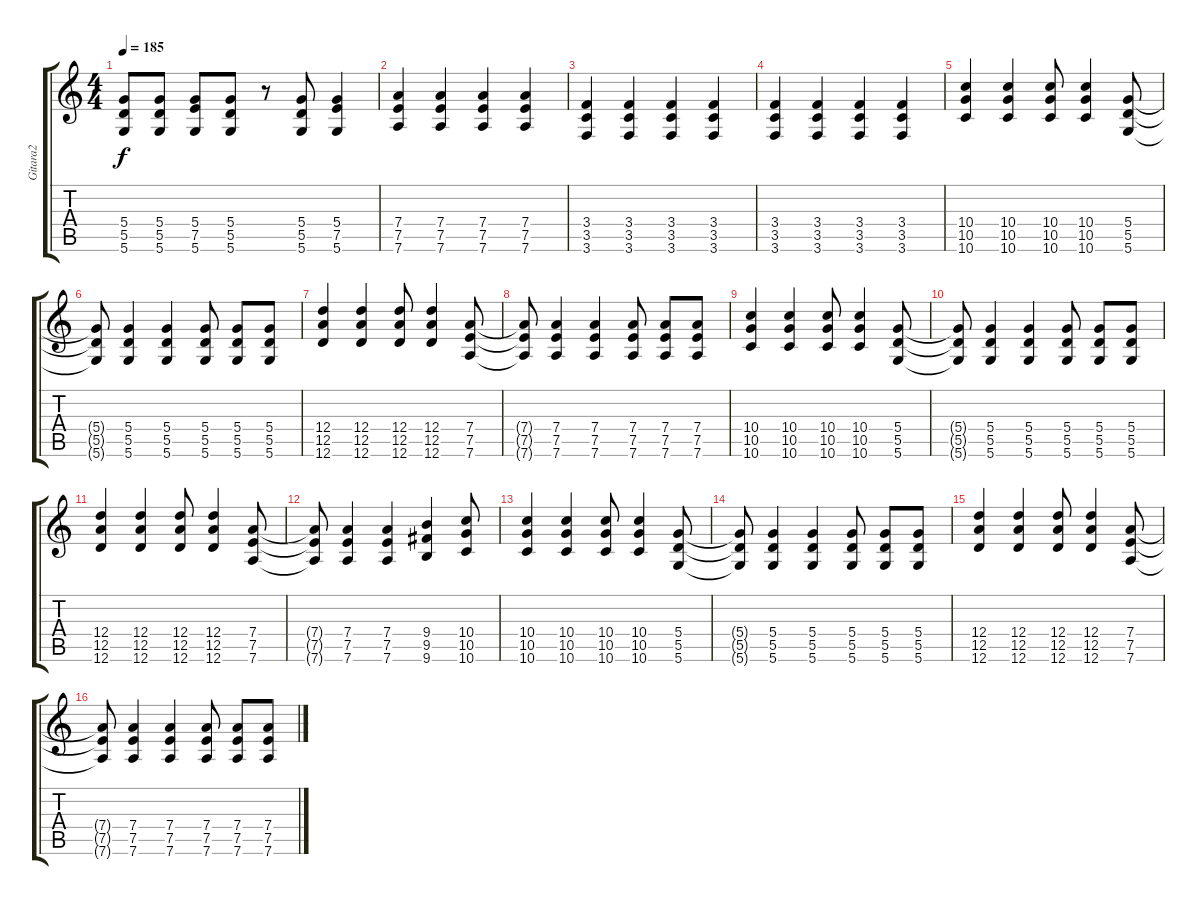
\track ("Gitara2" "Gitara2") {instrument overdrivenguitar}
\staff {score tabs}
\tuning (E4 B3 G3 D3 A2 D2) {hide}
\ts (4 4)
\tempo 185
\clef g2
\ks c
(5.4 5.5 5.6).8{dy f} (5.4 5.5 5.6).8 (5.4 7.5 5.6).8 (5.4 5.5 5.6).8 r.8 (5.4 5.5 5.6).8 (5.4 7.5 5.6).4 |
(7.4 7.5 7.6).4 (7.4 7.5 7.6).4 (7.4 7.5 7.6).4 (7.4 7.5 7.6).4 |
(3.4 3.5 3.6).4 (3.4 3.5 3.6).4 (3.4 3.5 3.6).4 (3.4 3.5 3.6).4 |
(3.4 3.5 3.6).4 (3.4 3.5 3.6).4 (3.4 3.5 3.6).4 (3.4 3.5 3.6).4 |
(10.4 10.5 10.6).4 (10.4 10.5 10.6).4 (10.4 10.5 10.6).8 (10.4 10.5 10.6).4 (5.4 5.5 5.6).8 |
(5.4{t} 5.5{t} 5.6{t}).8 (5.4 5.5 5.6).4 (5.4 5.5 5.6).4 (5.4 5.5 5.6).8 (5.4 5.5 5.6).8 (5.4 5.5 5.6).8 |
(12.4 12.5 12.6).4 (12.4 12.5 12.6).4 (12.4 12.5 12.6).8 (12.4 12.5 12.6).4 (7.4 7.5 7.6).8 |
(7.4{t} 7.5{t} 7.6{t}).8 (7.4 7.5 7.6).4 (7.4 7.5 7.6).4 (7.4 7.5 7.6).8 (7.4 7.5 7.6).8 (7.4 7.5 7.6).8 |
(10.4 10.5 10.6).4 (10.4 10.5 10.6).4 (10.4 10.5 10.6).8 (10.4 10.5 10.6).4 (5.4 5.5 5.6).8 |
(5.4{t} 5.5{t} 5.6{t}).8 (5.4 5.5 5.6).4 (5.4 5.5 5.6).4 (5.4 5.5 5.6).8 (5.4 5.5 5.6).8 (5.4 5.5 5.6).8 |
(12.4 12.5 12.6).4 (12.4 12.5 12.6).4 (12.4 12.5 12.6).8 (12.4 12.5 12.6).4 (7.4 7.5 7.6).8 |
(7.4{t} 7.5{t} 7.6{t}).8 (7.4 7.5 7.6).4 (7.4 7.5 7.6).4 (9.4 9.5 9.6).4 (10.4 10.5 10.6).8 |
(10.4 10.5 10.6).4 (10.4 10.5 10.6).4 (10.4 10.5 10.6).8 (10.4 10.5 10.6).4 (5.4 5.5 5.6).8 |
(5.4{t} 5.5{t} 5.6{t}).8 (5.4 5.5 5.6).4 (5.4 5.5 5.6).4 (5.4 5.5 5.6).8 (5.4 5.5 5.6).8 (5.4 5.5 5.6).8 |
(12.4 12.5 12.6).4 (12.4 12.5 12.6).4 (12.4 12.5 12.6).8 (12.4 12.5 12.6).4 (7.4 7.5 7.6).8 |
(7.4{t} 7.5{t} 7.6{t}).8 (7.4 7.5 7.6).4 (7.4 7.5 7.6).4 (7.4 7.5 7.6).8 (7.4 7.5 7.6).8 (7.4 7.5 7.6).8
